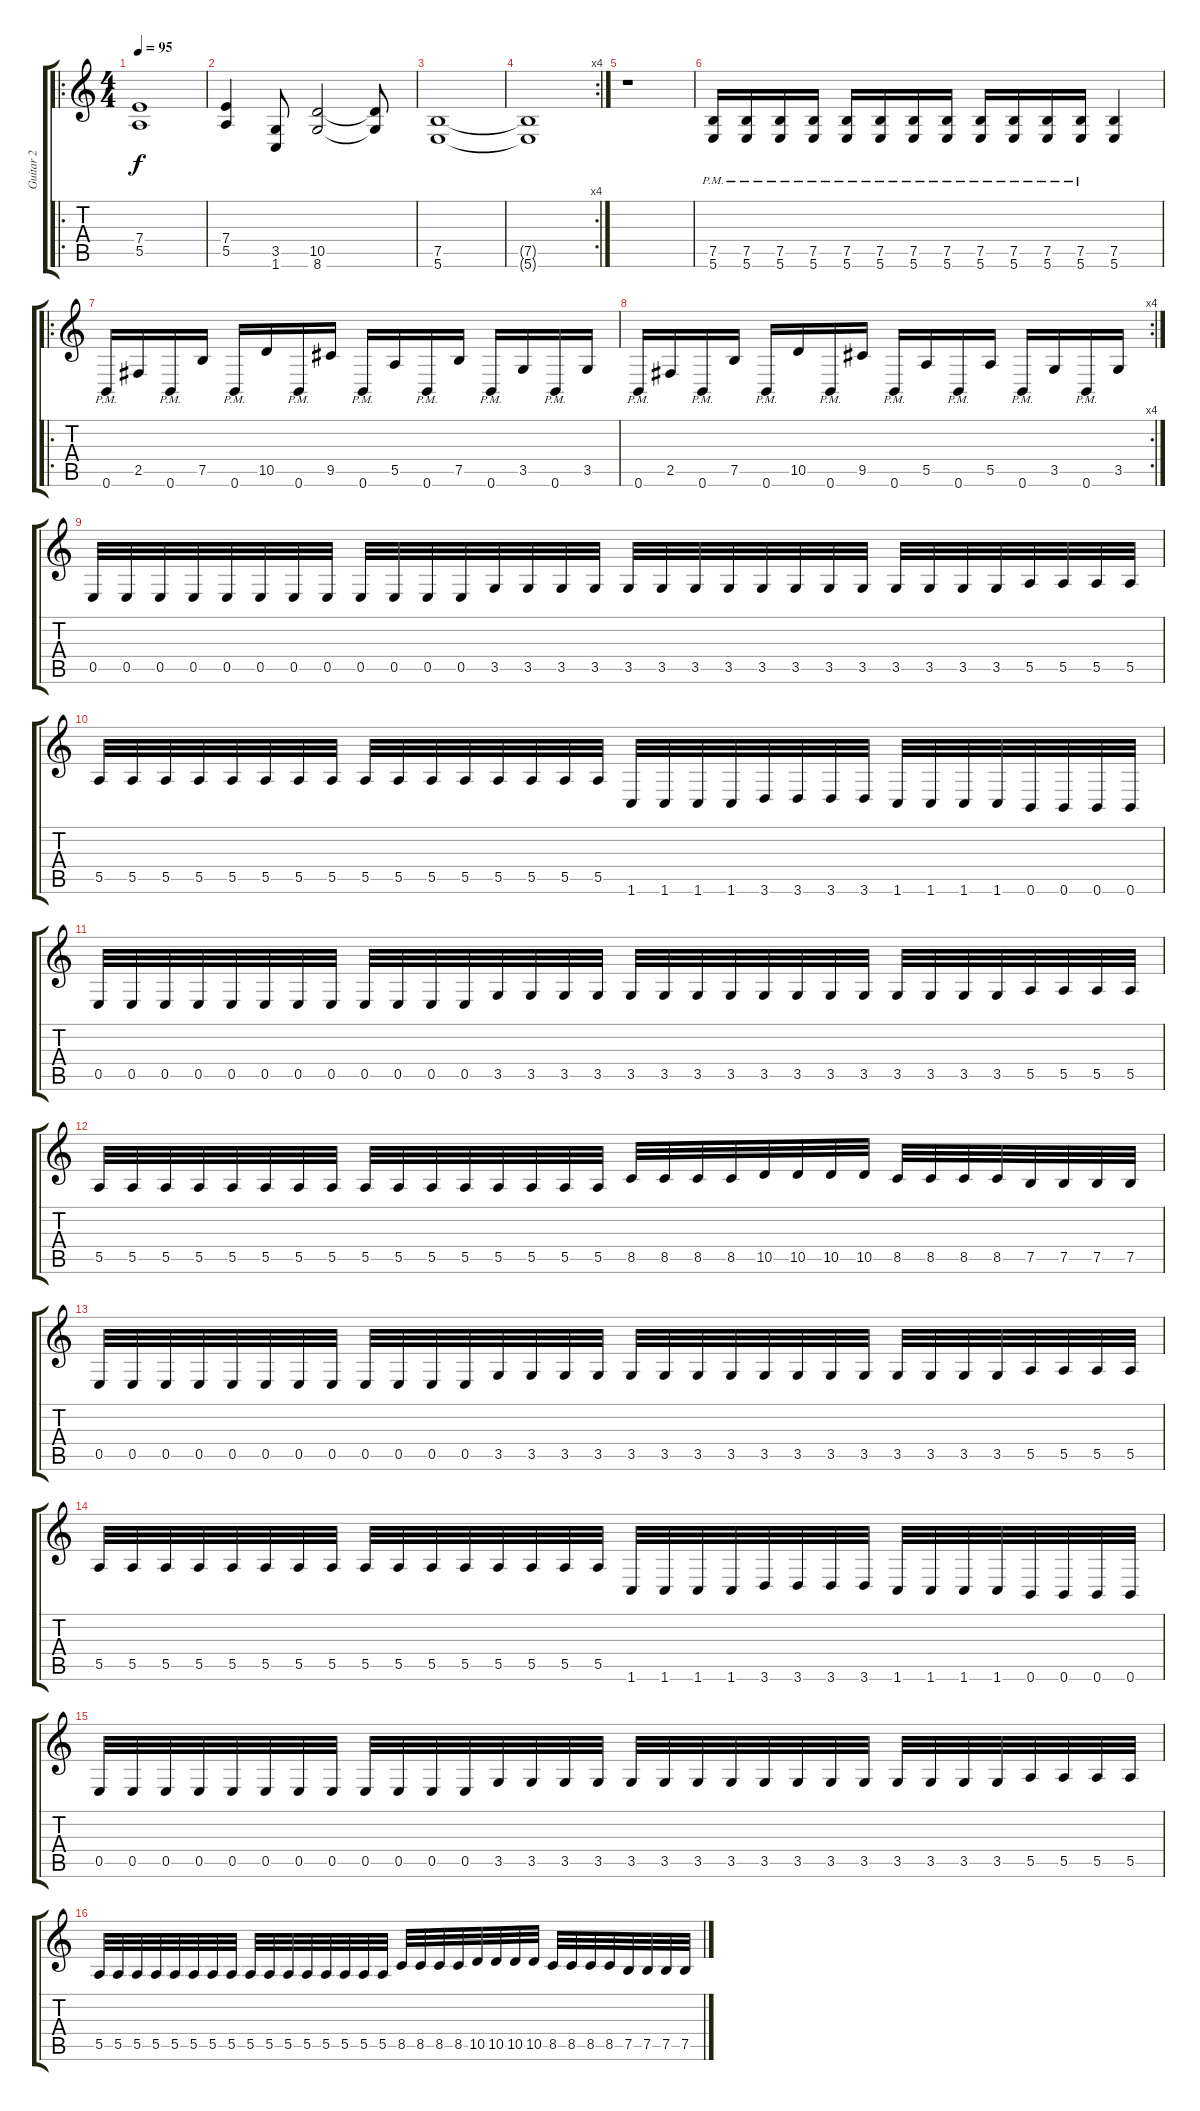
\track ("Guitar 2" "Guitar 2") {instrument distortionguitar}
\staff {score tabs}
\tuning (B3 Gb3 D3 A2 E2 B1) {hide}
\ro
\ts (4 4)
\tempo 95
\clef g2
\ks c
(7.4 5.5).1{dy f instrument distortionguitar} |
(7.4 5.5).4 (3.5 1.6).8 (10.5 8.6).2 (10.5{t} 8.6{t}).8 |
(7.5 5.6).1 |
\rc 4
(7.5{t} 5.6{t}).1 |
r.1 |
(7.5{pm} 5.6{pm}).16 (7.5{pm} 5.6{pm}).16 (7.5{pm} 5.6{pm}).16 (7.5{pm} 5.6{pm}).16 (7.5{pm} 5.6{pm}).16 (7.5{pm} 5.6{pm}).16 (7.5{pm} 5.6{pm}).16 (7.5{pm} 5.6{pm}).16 (7.5{pm} 5.6{pm}).16 (7.5{pm} 5.6{pm}).16 (7.5{pm} 5.6{pm}).16 (7.5{pm} 5.6{pm}).16 (7.5 5.6).4 |
\ro
0.6{pm}.16 2.5.16 0.6{pm}.16 7.5.16 0.6{pm}.16 10.5.16 0.6{pm}.16 9.5.16 0.6{pm}.16 5.5.16 0.6{pm}.16 7.5.16 0.6{pm}.16 3.5.16 0.6{pm}.16 3.5.16 |
\rc 4
0.6{pm}.16 2.5.16 0.6{pm}.16 7.5.16 0.6{pm}.16 10.5.16 0.6{pm}.16 9.5.16 0.6{pm}.16 5.5.16 0.6{pm}.16 5.5.16 0.6{pm}.16 3.5.16 0.6{pm}.16 3.5.16 |
0.5.32 0.5.32 0.5.32 0.5.32 0.5.32 0.5.32 0.5.32 0.5.32 0.5.32 0.5.32 0.5.32 0.5.32 3.5.32 3.5.32 3.5.32 3.5.32 3.5.32 3.5.32 3.5.32 3.5.32 3.5.32 3.5.32 3.5.32 3.5.32 3.5.32 3.5.32 3.5.32 3.5.32 5.5.32 5.5.32 5.5.32 5.5.32 |
5.5.32 5.5.32 5.5.32 5.5.32 5.5.32 5.5.32 5.5.32 5.5.32 5.5.32 5.5.32 5.5.32 5.5.32 5.5.32 5.5.32 5.5.32 5.5.32 1.6.32 1.6.32 1.6.32 1.6.32 3.6.32 3.6.32 3.6.32 3.6.32 1.6.32 1.6.32 1.6.32 1.6.32 0.6.32 0.6.32 0.6.32 0.6.32 |
0.5.32 0.5.32 0.5.32 0.5.32 0.5.32 0.5.32 0.5.32 0.5.32 0.5.32 0.5.32 0.5.32 0.5.32 3.5.32 3.5.32 3.5.32 3.5.32 3.5.32 3.5.32 3.5.32 3.5.32 3.5.32 3.5.32 3.5.32 3.5.32 3.5.32 3.5.32 3.5.32 3.5.32 5.5.32 5.5.32 5.5.32 5.5.32 |
5.5.32 5.5.32 5.5.32 5.5.32 5.5.32 5.5.32 5.5.32 5.5.32 5.5.32 5.5.32 5.5.32 5.5.32 5.5.32 5.5.32 5.5.32 5.5.32 8.5.32 8.5.32 8.5.32 8.5.32 10.5.32 10.5.32 10.5.32 10.5.32 8.5.32 8.5.32 8.5.32 8.5.32 7.5.32 7.5.32 7.5.32 7.5.32 |
0.5.32 0.5.32 0.5.32 0.5.32 0.5.32 0.5.32 0.5.32 0.5.32 0.5.32 0.5.32 0.5.32 0.5.32 3.5.32 3.5.32 3.5.32 3.5.32 3.5.32 3.5.32 3.5.32 3.5.32 3.5.32 3.5.32 3.5.32 3.5.32 3.5.32 3.5.32 3.5.32 3.5.32 5.5.32 5.5.32 5.5.32 5.5.32 |
5.5.32 5.5.32 5.5.32 5.5.32 5.5.32 5.5.32 5.5.32 5.5.32 5.5.32 5.5.32 5.5.32 5.5.32 5.5.32 5.5.32 5.5.32 5.5.32 1.6.32 1.6.32 1.6.32 1.6.32 3.6.32 3.6.32 3.6.32 3.6.32 1.6.32 1.6.32 1.6.32 1.6.32 0.6.32 0.6.32 0.6.32 0.6.32 |
0.5.32 0.5.32 0.5.32 0.5.32 0.5.32 0.5.32 0.5.32 0.5.32 0.5.32 0.5.32 0.5.32 0.5.32 3.5.32 3.5.32 3.5.32 3.5.32 3.5.32 3.5.32 3.5.32 3.5.32 3.5.32 3.5.32 3.5.32 3.5.32 3.5.32 3.5.32 3.5.32 3.5.32 5.5.32 5.5.32 5.5.32 5.5.32 |
5.5.32 5.5.32 5.5.32 5.5.32 5.5.32 5.5.32 5.5.32 5.5.32 5.5.32 5.5.32 5.5.32 5.5.32 5.5.32 5.5.32 5.5.32 5.5.32 8.5.32 8.5.32 8.5.32 8.5.32 10.5.32 10.5.32 10.5.32 10.5.32 8.5.32 8.5.32 8.5.32 8.5.32 7.5.32 7.5.32 7.5.32 7.5.32
